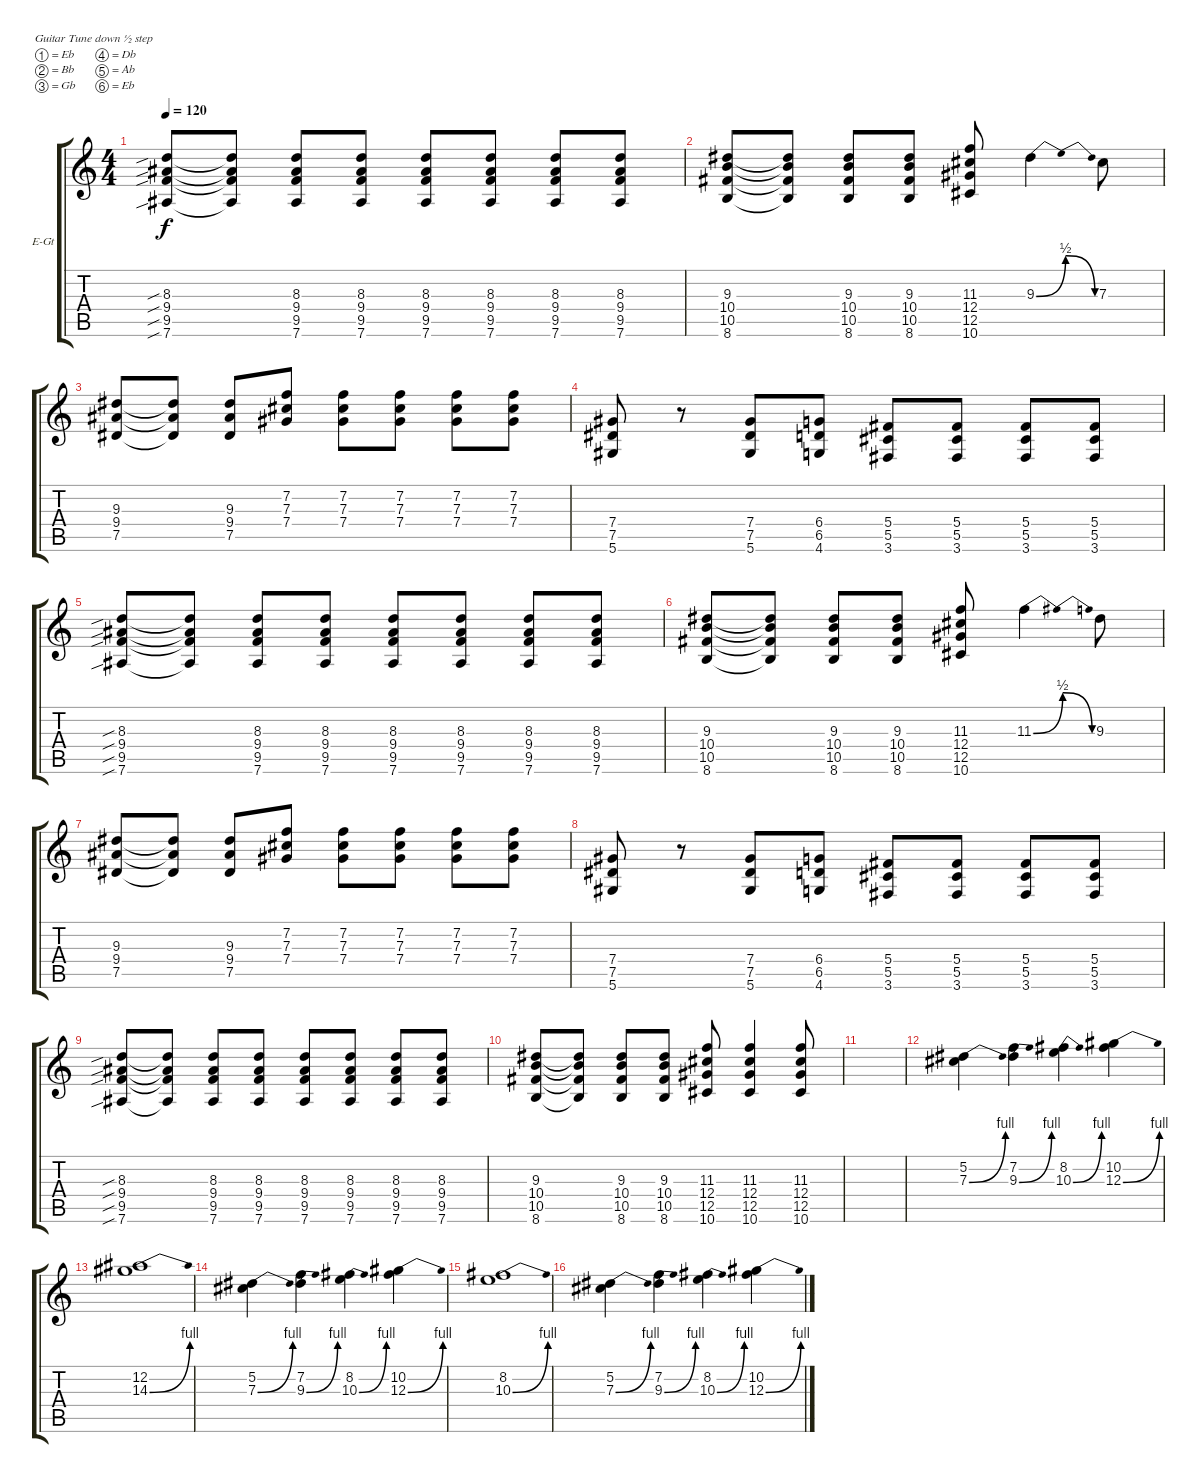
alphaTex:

\defaultSystemsLayout 4
\bracketExtendMode groupsimilarinstruments
\firstSystemTrackNameOrientation horizontal
\otherSystemsTrackNameOrientation horizontal
\track ("Electric Guitar" "E-Gt") {instrument distortionguitar}
\staff {score tabs}
\tuning (Eb4 Bb3 Gb3 Db3 Ab2 Eb2)
\ts (4 4)
\tempo 120
\clef g2
\ks c
(7.6{sib} 9.5{sib} 9.4{sib} 8.3{sib}).8{dy f} (7.6{t} 9.5{t} 9.4{t} 8.3{t}).8 (7.6 9.5 9.4 8.3).8 (7.6 9.5 9.4 8.3).8 (7.6 9.5 9.4 8.3).8 (7.6 9.5 9.4 8.3).8 (7.6 9.5 9.4 8.3).8 (7.6 9.5 9.4 8.3).8 |
(8.6 10.5 10.4 9.3).8 (8.6{t} 10.5{t} 10.4{t} 9.3{t}).8 (8.6 10.5 10.4 9.3).8 (8.6 10.5 10.4 9.3).8 (10.6 12.5 12.4 11.3).8 9.3{be (bendrelease 0 0 10.2 2 20.4 2 30 0)}.4 7.3.8 |
(9.4 7.5 9.3).8 (7.5{t} 9.4{t} 9.3{t}).8 (7.5 9.4 9.3).8 (7.2 7.3 7.4).8 (7.4 7.3 7.2).8 (7.2 7.3 7.4).8 (7.4 7.3 7.2).8 (7.4 7.3 7.2).8 |
(5.6 7.5 7.4).8 r.8 (5.6 7.5 7.4).8 (4.6 6.5 6.4).8 (3.6 5.4 5.5).8 (3.6 5.4 5.5).8 (3.6 5.5 5.4).8 (3.6 5.5 5.4).8 |
(7.6{sib} 9.5{sib} 9.4{sib} 8.3{sib}).8 (7.6{t} 9.5{t} 9.4{t} 8.3{t}).8 (7.6 9.5 9.4 8.3).8 (7.6 9.5 9.4 8.3).8 (7.6 9.5 9.4 8.3).8 (7.6 9.5 9.4 8.3).8 (7.6 9.5 9.4 8.3).8 (7.6 9.5 9.4 8.3).8 |
(8.6 10.5 10.4 9.3).8 (8.6{t} 10.5{t} 10.4{t} 9.3{t}).8 (8.6 10.5 10.4 9.3).8 (8.6 10.5 10.4 9.3).8 (10.6 12.5 12.4 11.3).8 11.3{be (bendrelease 0 0 10.2 2 20.4 2 30 0)}.4 9.3.8 |
(9.4 7.5 9.3).8 (7.5{t} 9.4{t} 9.3{t}).8 (7.5 9.4 9.3).8 (7.2 7.3 7.4).8 (7.4 7.3 7.2).8 (7.2 7.3 7.4).8 (7.4 7.3 7.2).8 (7.4 7.3 7.2).8 |
(5.6 7.5 7.4).8 r.8 (5.6 7.5 7.4).8 (4.6 6.5 6.4).8 (3.6 5.4 5.5).8 (3.6 5.4 5.5).8 (3.6 5.5 5.4).8 (3.6 5.5 5.4).8 |
(7.6{sib} 9.5{sib} 9.4{sib} 8.3{sib}).8 (7.6{t} 9.5{t} 9.4{t} 8.3{t}).8 (7.6 9.5 9.4 8.3).8 (7.6 9.5 9.4 8.3).8 (7.6 9.5 9.4 8.3).8 (7.6 9.5 9.4 8.3).8 (7.6 9.5 9.4 8.3).8 (7.6 9.5 9.4 8.3).8 |
(8.6 10.5 10.4 9.3).8 (8.6{t} 10.5{t} 10.4{t} 9.3{t}).8 (8.6 10.5 10.4 9.3).8 (8.6 10.5 10.4 9.3).8 (10.6 12.5 12.4 11.3).8 (11.3 10.6 12.5 12.4).4 (11.3 10.6 12.5 12.4).8 |
|
(5.2 7.3{be (bend 0 0 15 4)}).4 (7.2 9.3{be (bend 0 0 15 4)}).4 (8.2 10.3{be (bend 0 0 15 4)}).4 (10.2 12.3{be (bend 0 0 15 4)}).4 |
(12.2 14.3{be (bend 0 0 15 4)}).1 |
(5.2 7.3{be (bend 0 0 15 4)}).4 (7.2 9.3{be (bend 0 0 15 4)}).4 (8.2 10.3{be (bend 0 0 15 4)}).4 (10.2 12.3{be (bend 0 0 15 4)}).4 |
(8.2 10.3{be (bend 0 0 15 4)}).1 |
(5.2 7.3{be (bend 0 0 15 4)}).4 (7.2 9.3{be (bend 0 0 15 4)}).4 (8.2 10.3{be (bend 0 0 15 4)}).4 (10.2 12.3{be (bend 0 0 15 4)}).4
